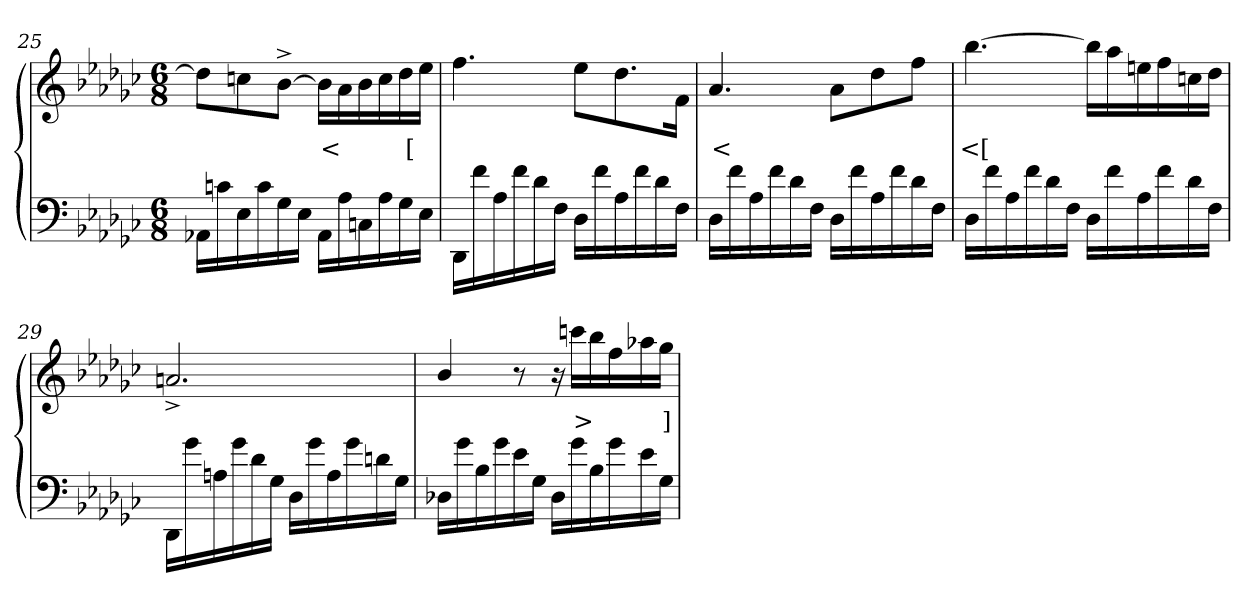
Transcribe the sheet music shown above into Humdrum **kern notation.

**kern	**kern	**text
*part2	*part1	*part1
*staff2	*staff1	*staff1
*clefF4	*clefG2	*
*k[b-e-a-d-g-c-]	*k[b-e-a-d-g-c-]	*
*M6/8	*M6/8	*
=25	=25	=25
16AA-XLL	8dd-L]	.
16cn	.	.
16E-	8ccn	.
16c	.	.
16G-	[8b-^>J	.
16E-JJ	.	.
16AA-LL	16b-LL]	<
16A-	16a-	.
16C	16b-	.
16A-	16cc	.
16G-	16dd-	.
16E-JJ	16ee-JJ	[
=26	=26	=26
16DD-LL	4.ff	.
16f	.	.
16A-	.	.
16f	.	.
16d-	.	.
16FJJ	.	.
16D-LL	8ee-L	.
16f	.	.
16A-	8.dd-	.
16f	.	.
16d-	.	.
16FJJ	16fJk	.
=27	=27	=27
16D-LL	4.a-	<
16f	.	.
16A-	.	.
16f	.	.
16d-	.	.
16FJJ	.	.
16D-LL	8a-L	.
16f	.	.
16A-	8dd-	.
16f	.	.
16d-	8ffJ	.
16FJJ	.	.
=28	=28	=28
16D-LL	[4.bb-	<[
16f	.	.
16A-	.	.
16f	.	.
16d-	.	.
16FJJ	.	.
16D-LL	16bb-LL]	.
16f	16aa-	.
16A-	16een	.
16f	16ff	.
16d-	16ccn	.
16FJJ	16dd-JJ	.
=29	=29	=29
16DD-LL	2.an^>	.
16g-	.	.
16An	.	.
16g-	.	.
16d-	.	.
16G-JJ	.	.
16D-LL	.	.
16g-	.	.
16A	.	.
16g-	.	.
16dn	.	.
16G-JJ	.	.
=30	=30	=30
16D-XLL	4b-/	.
16g-	.	.
16B-	.	.
16g-	.	.
16e-	8r	.
16G-JJ	.	.
16D-LL	16r	.
16g-	16cccnLL	>
16B-	16bb-	.
16g-	16ff	.
16e-	16aa-X	.
16G-JJ	16gg-JJ	]
=	=	=
*-	*-	*-
